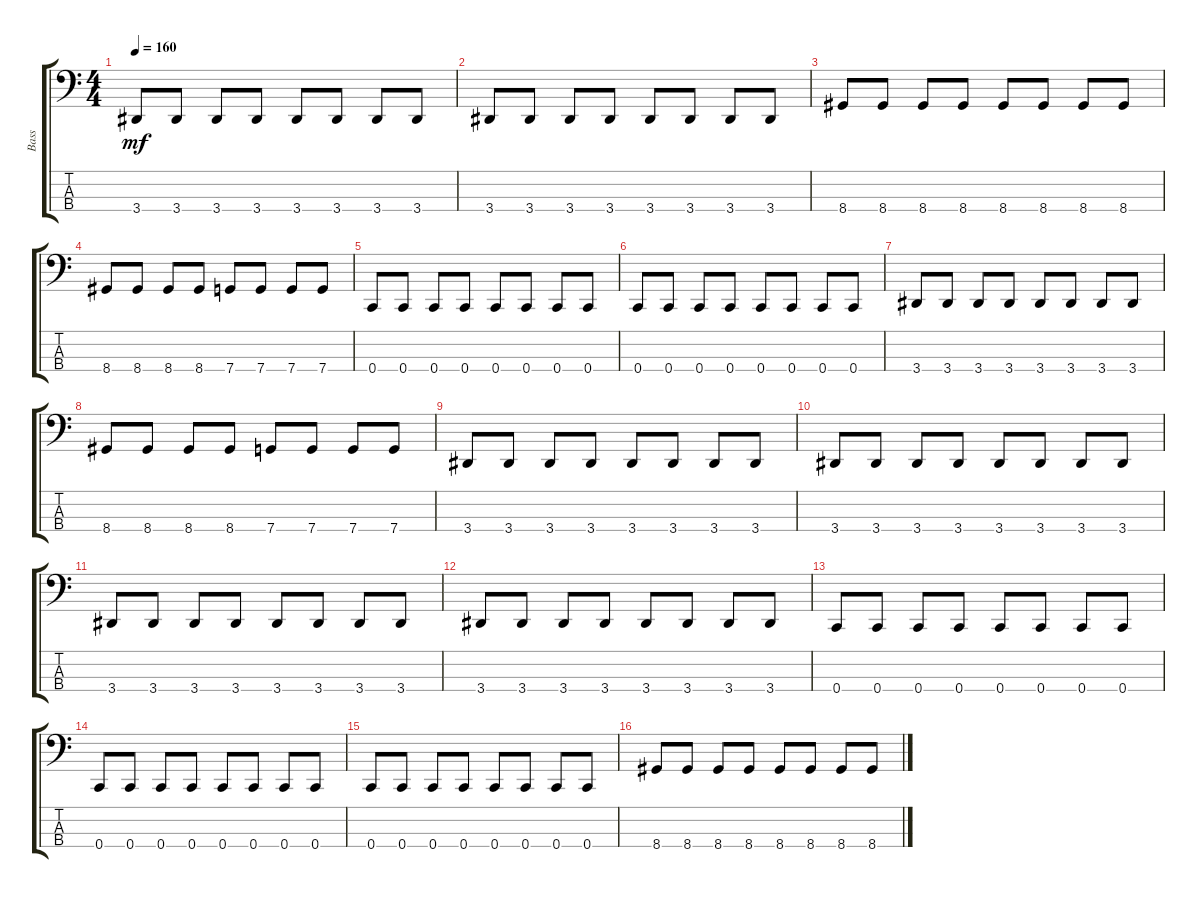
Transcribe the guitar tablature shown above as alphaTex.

\track ("Bass" "Bass") {instrument electricbasspick}
\staff {score tabs}
\tuning (F2 C2 G1 C1) {hide}
\ts (4 4)
\tempo 160
\clef f4
\ks c
3.4.8{dy mf} 3.4.8 3.4.8 3.4.8 3.4.8 3.4.8 3.4.8 3.4.8 |
3.4.8 3.4.8 3.4.8 3.4.8 3.4.8 3.4.8 3.4.8 3.4.8 |
8.4.8 8.4.8 8.4.8 8.4.8 8.4.8 8.4.8 8.4.8 8.4.8 |
8.4.8 8.4.8 8.4.8 8.4.8 7.4.8 7.4.8 7.4.8 7.4.8 |
0.4.8 0.4.8 0.4.8 0.4.8 0.4.8 0.4.8 0.4.8 0.4.8 |
0.4.8 0.4.8 0.4.8 0.4.8 0.4.8 0.4.8 0.4.8 0.4.8 |
3.4.8 3.4.8 3.4.8 3.4.8 3.4.8 3.4.8 3.4.8 3.4.8 |
8.4.8 8.4.8 8.4.8 8.4.8 7.4.8 7.4.8 7.4.8 7.4.8 |
3.4.8 3.4.8 3.4.8 3.4.8 3.4.8 3.4.8 3.4.8 3.4.8 |
3.4.8 3.4.8 3.4.8 3.4.8 3.4.8 3.4.8 3.4.8 3.4.8 |
3.4.8 3.4.8 3.4.8 3.4.8 3.4.8 3.4.8 3.4.8 3.4.8 |
3.4.8 3.4.8 3.4.8 3.4.8 3.4.8 3.4.8 3.4.8 3.4.8 |
0.4.8 0.4.8 0.4.8 0.4.8 0.4.8 0.4.8 0.4.8 0.4.8 |
0.4.8 0.4.8 0.4.8 0.4.8 0.4.8 0.4.8 0.4.8 0.4.8 |
0.4.8 0.4.8 0.4.8 0.4.8 0.4.8 0.4.8 0.4.8 0.4.8 |
8.4.8 8.4.8 8.4.8 8.4.8 8.4.8 8.4.8 8.4.8 8.4.8
